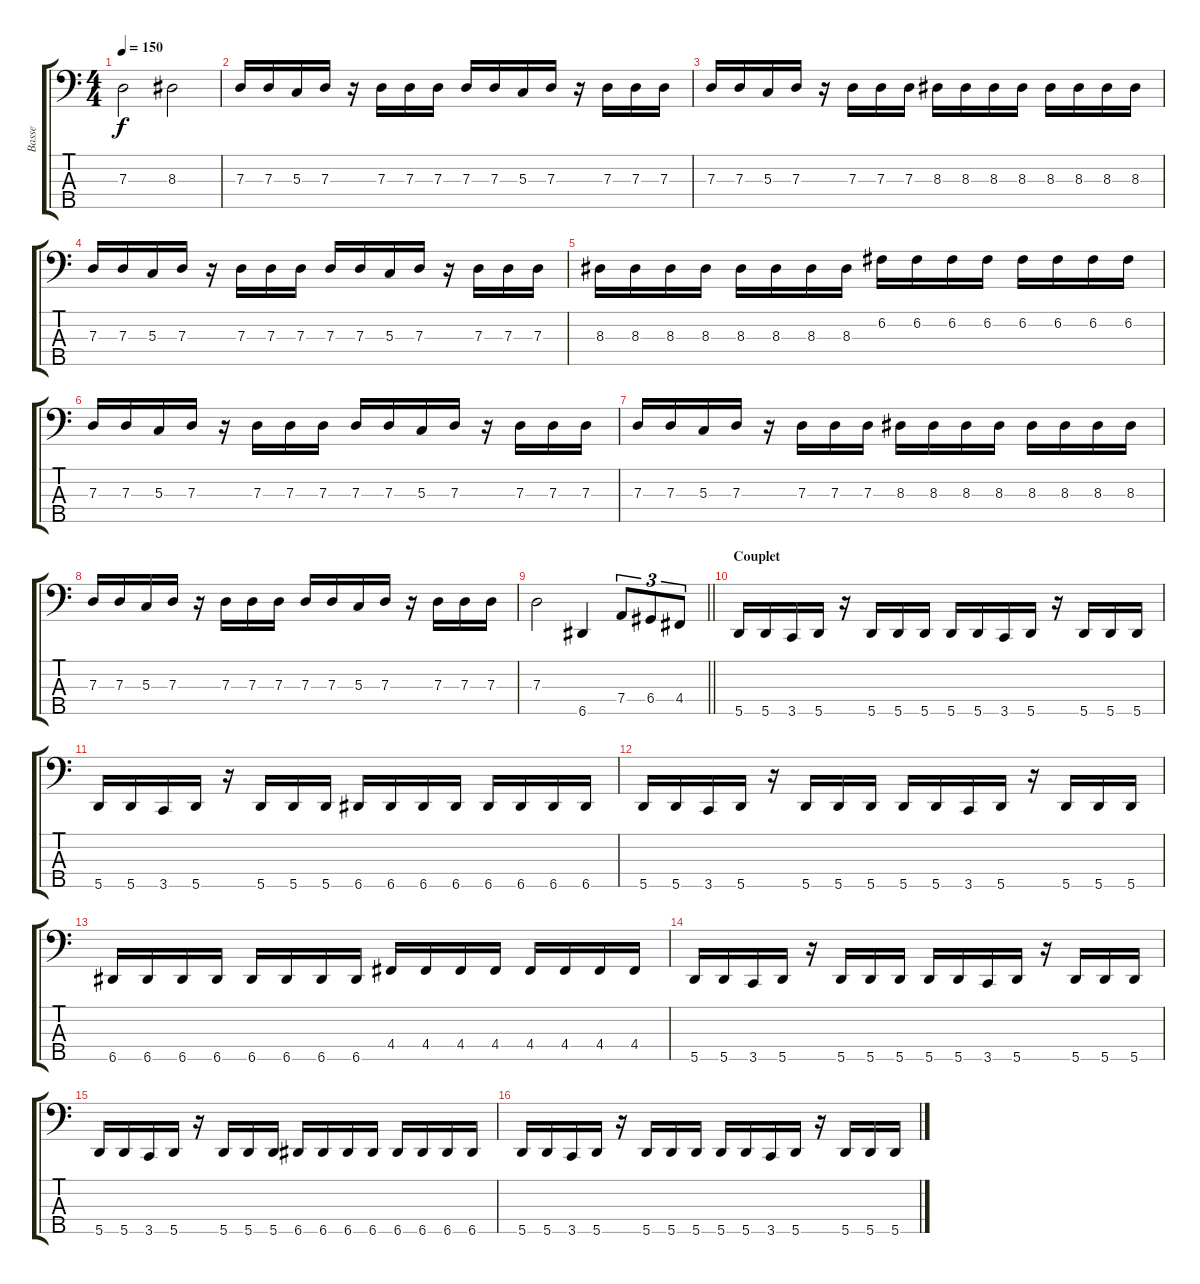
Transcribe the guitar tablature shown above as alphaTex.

\track ("Basse" "Basse") {solo instrument electricbasspick}
\staff {score tabs}
\tuning (F2 C2 G1 D1 A0) {hide}
\ts (4 4)
\tempo 150
\clef f4
\ks c
7.3.2{dy f} 8.3.2 |
7.3.16 7.3.16 5.3.16 7.3.16 r.16 7.3.16 7.3.16 7.3.16 7.3.16 7.3.16 5.3.16 7.3.16 r.16 7.3.16 7.3.16 7.3.16 |
7.3.16 7.3.16 5.3.16 7.3.16 r.16 7.3.16 7.3.16 7.3.16 8.3.16 8.3.16 8.3.16 8.3.16 8.3.16 8.3.16 8.3.16 8.3.16 |
7.3.16 7.3.16 5.3.16 7.3.16 r.16 7.3.16 7.3.16 7.3.16 7.3.16 7.3.16 5.3.16 7.3.16 r.16 7.3.16 7.3.16 7.3.16 |
8.3.16 8.3.16 8.3.16 8.3.16 8.3.16 8.3.16 8.3.16 8.3.16 6.2.16 6.2.16 6.2.16 6.2.16 6.2.16 6.2.16 6.2.16 6.2.16 |
7.3.16 7.3.16 5.3.16 7.3.16 r.16 7.3.16 7.3.16 7.3.16 7.3.16 7.3.16 5.3.16 7.3.16 r.16 7.3.16 7.3.16 7.3.16 |
7.3.16 7.3.16 5.3.16 7.3.16 r.16 7.3.16 7.3.16 7.3.16 8.3.16 8.3.16 8.3.16 8.3.16 8.3.16 8.3.16 8.3.16 8.3.16 |
7.3.16 7.3.16 5.3.16 7.3.16 r.16 7.3.16 7.3.16 7.3.16 7.3.16 7.3.16 5.3.16 7.3.16 r.16 7.3.16 7.3.16 7.3.16 |
\barLineRight lightlight
7.3.2 6.5.4 7.4.8{tu (3 2)} 6.4.8{tu (3 2)} 4.4.8{tu (3 2)} |
\section ("" "Couplet")
5.5.16 5.5.16 3.5.16 5.5.16 r.16 5.5.16 5.5.16 5.5.16 5.5.16 5.5.16 3.5.16 5.5.16 r.16 5.5.16 5.5.16 5.5.16 |
5.5.16 5.5.16 3.5.16 5.5.16 r.16 5.5.16 5.5.16 5.5.16 6.5.16 6.5.16 6.5.16 6.5.16 6.5.16 6.5.16 6.5.16 6.5.16 |
5.5.16 5.5.16 3.5.16 5.5.16 r.16 5.5.16 5.5.16 5.5.16 5.5.16 5.5.16 3.5.16 5.5.16 r.16 5.5.16 5.5.16 5.5.16 |
6.5.16 6.5.16 6.5.16 6.5.16 6.5.16 6.5.16 6.5.16 6.5.16 4.4.16 4.4.16 4.4.16 4.4.16 4.4.16 4.4.16 4.4.16 4.4.16 |
5.5.16 5.5.16 3.5.16 5.5.16 r.16 5.5.16 5.5.16 5.5.16 5.5.16 5.5.16 3.5.16 5.5.16 r.16 5.5.16 5.5.16 5.5.16 |
5.5.16 5.5.16 3.5.16 5.5.16 r.16 5.5.16 5.5.16 5.5.16 6.5.16 6.5.16 6.5.16 6.5.16 6.5.16 6.5.16 6.5.16 6.5.16 |
5.5.16 5.5.16 3.5.16 5.5.16 r.16 5.5.16 5.5.16 5.5.16 5.5.16 5.5.16 3.5.16 5.5.16 r.16 5.5.16 5.5.16 5.5.16
